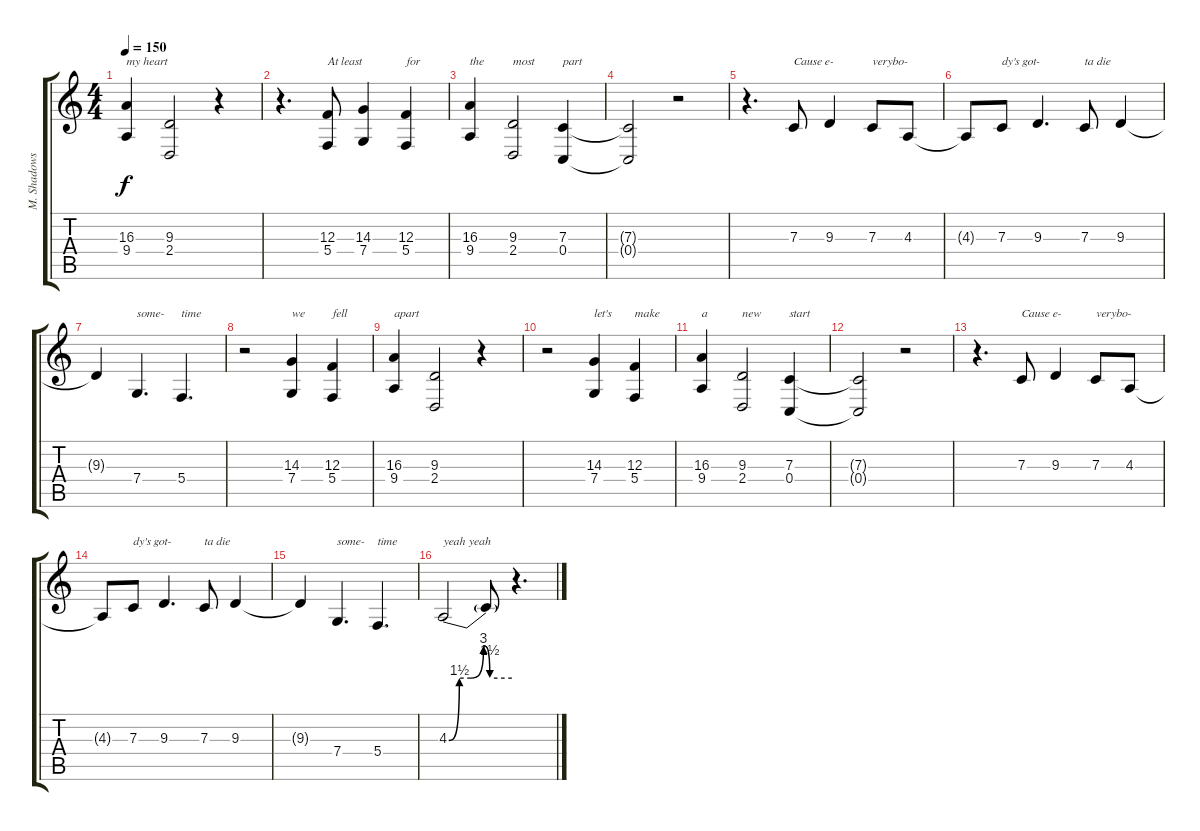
\track ("M. Shadows" "M. Shadows") {instrument clarinet}
\staff {score tabs}
\tuning (D4 A3 F3 C3 G2 C2) {hide}
\ts (4 4)
\tempo 150
\clef g2
\ks c
(16.3 9.4).4{txt "my heart" dy f} (9.3 2.4).2 r.4 |
r.4{d} (12.3 5.4).8{txt "At least"} (14.3 7.4).4 (12.3 5.4).4{txt "for"} |
(16.3 9.4).4{txt "the"} (9.3 2.4).2{txt "most"} (7.3 0.4).4{txt "part"} |
(7.3{t} 0.4{t}).2 r.2 |
r.4{d} 7.3.8{txt "Cause e-"} 9.3.4 7.3.8{txt "verybo-"} 4.3.8 |
4.3{t}.8 7.3.8{txt "dy's got-"} 9.3.4{d} 7.3.8{txt "ta die"} 9.3.4 |
9.3{t}.4 7.4.4{d txt "some-"} 5.4.4{d txt "time"} |
r.2 (14.3 7.4).4{txt "we"} (12.3 5.4).4{txt "fell"} |
(16.3 9.4).4{txt "apart"} (9.3 2.4).2 r.4 |
r.2 (14.3 7.4).4{txt "let's"} (12.3 5.4).4{txt "make"} |
(16.3 9.4).4{txt "a"} (9.3 2.4).2{txt "new"} (7.3 0.4).4{txt "start"} |
(7.3{t} 0.4{t}).2 r.2 |
r.4{d} 7.3.8{txt "Cause e-"} 9.3.4 7.3.8{txt "verybo-"} 4.3.8 |
4.3{t}.8 7.3.8{txt "dy's got-"} 9.3.4{d} 7.3.8{txt "ta die"} 9.3.4 |
9.3{t}.4 7.4.4{d txt "some-"} 5.4.4{d txt "time"} |
4.3{be (custom 0 0 10 6 21 6 33 12 39 6 60 6)}.2{txt "yeah yeah"} 4.3{t}.8 r.4{d}
